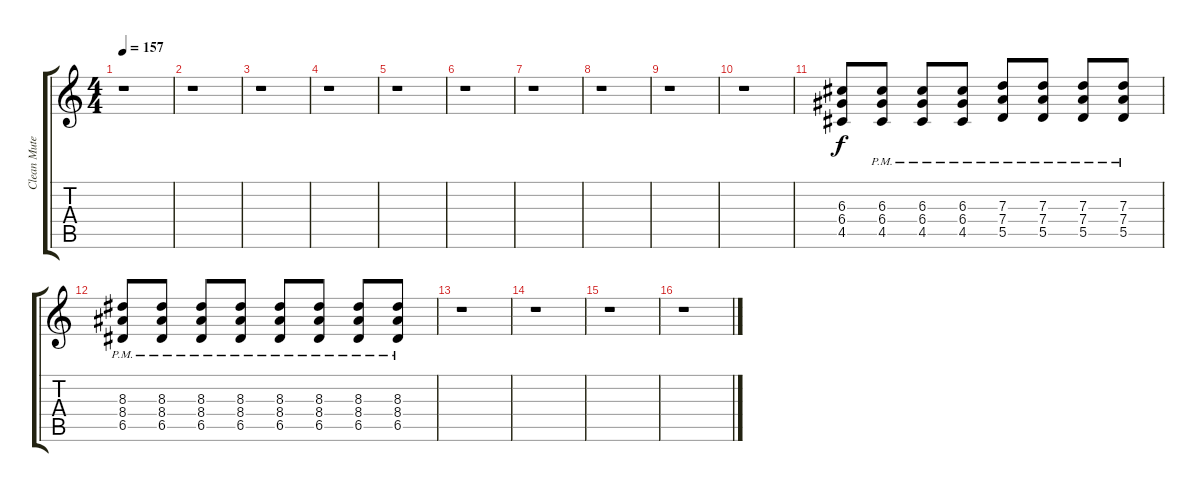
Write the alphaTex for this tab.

\track ("Clean Muted Guitar" "Clean Mute") {instrument electricguitarmuted}
\staff {score tabs}
\tuning (E4 B3 G3 D3 A2 E2) {hide}
\ts (4 4)
\tempo 157
\clef g2
\ks c
r.1{dy f} |
r.1 |
r.1 |
r.1 |
r.1 |
r.1 |
r.1 |
r.1 |
r.1 |
r.1 |
(6.3 6.4 4.5).8 (6.3{pm} 6.4{pm} 4.5{pm}).8 (6.3{pm} 6.4{pm} 4.5{pm}).8 (6.3{pm} 6.4{pm} 4.5{pm}).8 (7.3{pm} 7.4{pm} 5.5{pm}).8 (7.3{pm} 7.4{pm} 5.5{pm}).8 (7.3{pm} 7.4{pm} 5.5{pm}).8 (7.3{pm} 7.4{pm} 5.5{pm}).8 |
(8.3{pm} 8.4{pm} 6.5{pm}).8 (8.3{pm} 8.4{pm} 6.5{pm}).8 (8.3{pm} 8.4{pm} 6.5{pm}).8 (8.3{pm} 8.4{pm} 6.5{pm}).8 (8.3{pm} 8.4{pm} 6.5{pm}).8 (8.3{pm} 8.4{pm} 6.5{pm}).8 (8.3{pm} 8.4{pm} 6.5{pm}).8 (8.3{pm} 8.4{pm} 6.5{pm}).8 |
r.1 |
r.1 |
r.1 |
r.1
